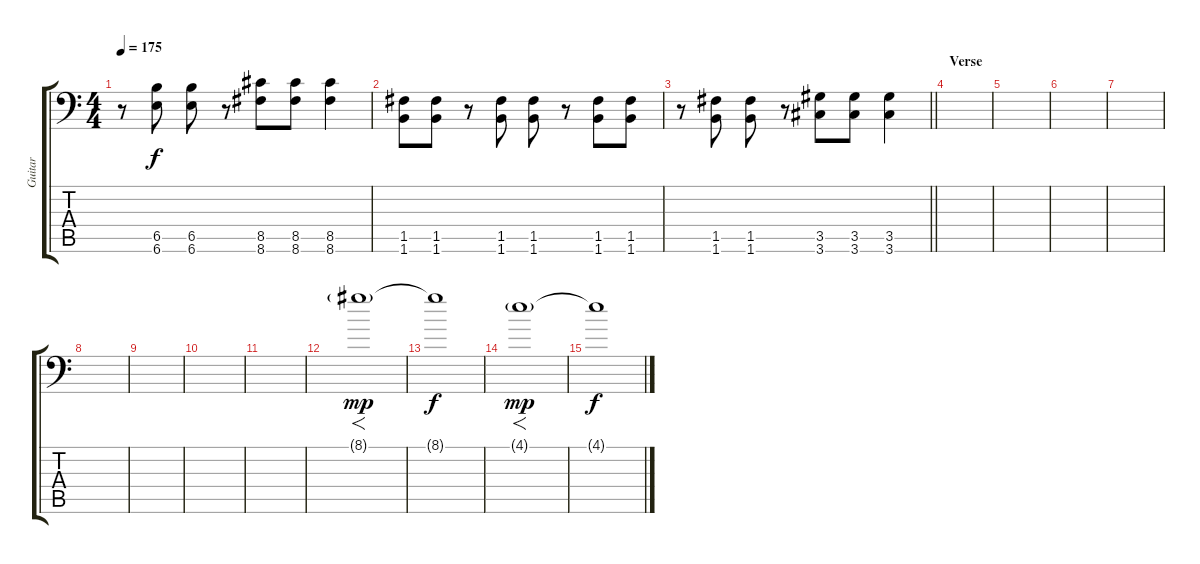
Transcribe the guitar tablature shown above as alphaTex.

\track ("Guitar" "Guitar") {instrument distortionguitar}
\staff {score tabs}
\tuning (C4 G3 Eb3 Bb2 F2 Bb1) {hide}
\ts (4 4)
\tempo 175
\clef f4
\ks c
r.8{dy f} (6.5 6.6).8 (6.5 6.6).8 r.8 (8.5 8.6).8 (8.5 8.6).8 (8.5 8.6).4 |
(1.5 1.6).8 (1.5 1.6).8 r.8 (1.5 1.6).8 (1.5 1.6).8 r.8 (1.5 1.6).8 (1.5 1.6).8 |
\barLineRight lightlight
r.8 (1.5 1.6).8 (1.5 1.6).8 r.8 (3.5 3.6).8 (3.5 3.6).8 (3.5 3.6).4 |
\section ("" "Verse")
|
|
|
|
|
|
|
|
8.1{g}.1{f dy mp} |
8.1{t}.1{dy f} |
4.1{g}.1{f dy mp} |
4.1{t}.1{dy f}
